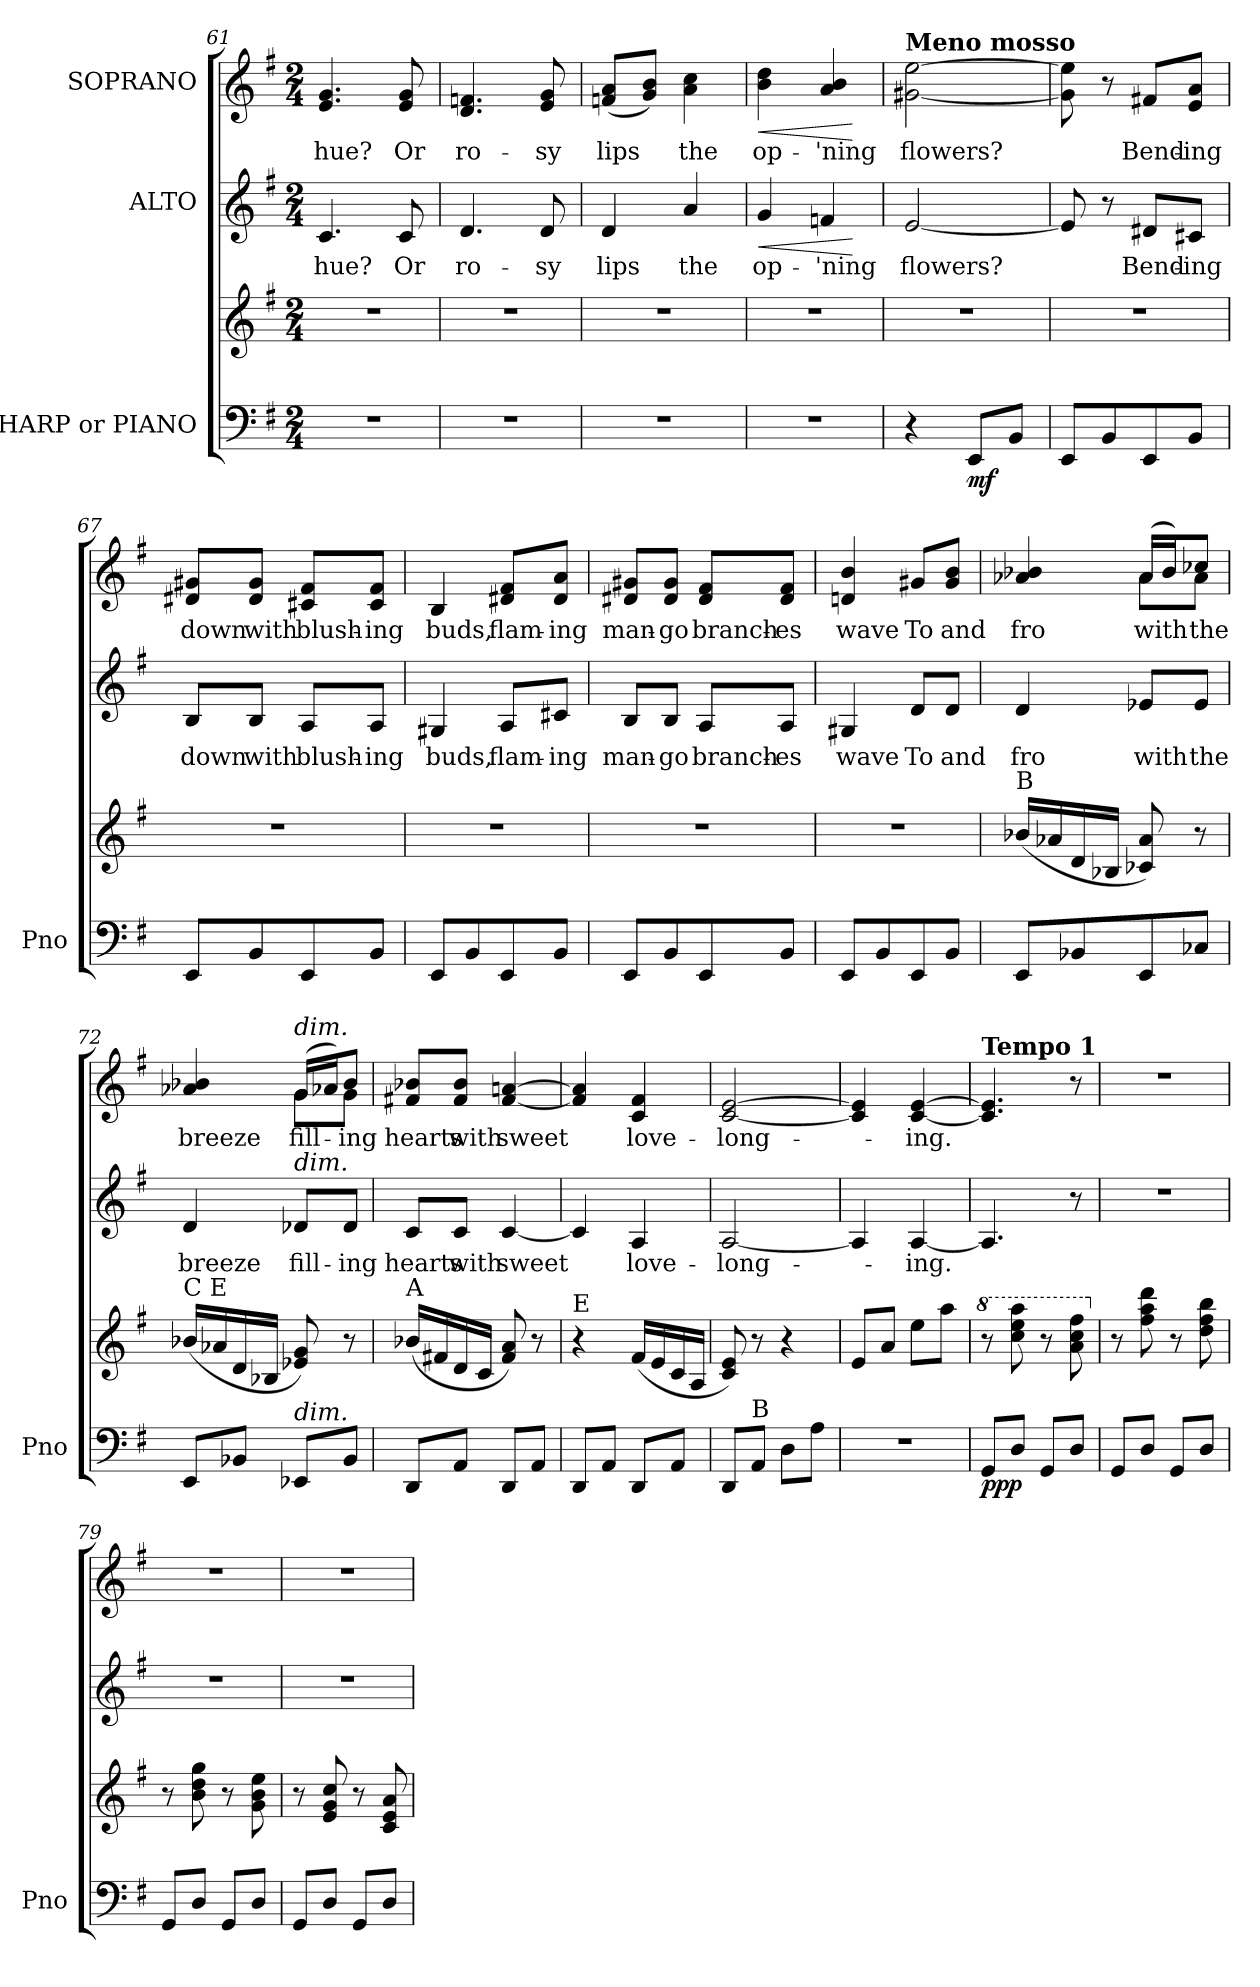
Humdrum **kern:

**kern	**kern	**dynam	**kern	**text	**dynam	**kern	**text	**dynam
*part3	*part3	*part3	*part2	*part2	*part2	*part1	*part1	*part1
*staff4	*staff3	*staff3/4	*staff2	*staff2	*staff2	*staff1	*staff1	*staff1
*I"HARP or PIANO	*	*	*I"ALTO	*	*	*I"SOPRANO	*	*
*I'Pno	*	*	*	*	*	*	*	*
*clefF4	*clefG2	*	*clefG2	*	*	*clefG2	*	*
*k[f#]	*k[f#]	*	*k[f#]	*	*	*k[f#]	*	*
*G:	*G:	*	*G:	*	*	*G:	*	*
*M2/4	*M2/4	*	*M2/4	*	*	*M2/4	*	*
=61	=61	=61	=61	=61	=61	=61	=61	=61
!	!	!	!	!LO:LY:b	!	!	!LO:LY:b	!
2r	2r	.	4.c/	hue?	.	4.e/ 4.g/	hue?	.
!	!	!	!	!LO:LY:b	!	!	!LO:LY:b	!
.	.	.	8c/	Or	.	8e/ 8g/	Or	.
=62	=62	=62	=62	=62	=62	=62	=62	=62
!	!	!	!	!LO:LY:b	!	!	!LO:LY:b	!
2r	2r	.	4.d/	ro-	.	4.d/ 4.fn/	ro-	.
!	!	!	!	!LO:LY:b	!	!	!LO:LY:b	!
.	.	.	8d/	-sy	.	8e/ 8g/	-sy	.
!!LO:PB:g=z
=63	=63	=63	=63	=63	=63	=63	=63	=63
!	!	!	!	!LO:LY:b	!	!	!LO:LY:b	!
2r	2r	.	4d/	lips	.	(<8fn/ 8a/L	lips	.
.	.	.	.	.	.	8g/ 8b/J)	.	.
!	!	!	!	!LO:LY:b	!	!	!LO:LY:b	!
.	.	.	4a/	the	.	4a\ 4cc\	the	.
=64	=64	=64	=64	=64	=64	=64	=64	=64
!	!	!	!	!LO:LY:b	!LO:HP:b	!	!LO:LY:b	!LO:HP:b
2r	2r	.	4g/	op-	<	4b\ 4dd\	op-	<
!	!	!	!	!LO:LY:b	!	!	!LO:LY:b	!
.	.	.	4fn/	-'ning	.	4a/ 4b/	-'ning	.
.	.	.	.	.	[	.	.	[
=65	=65	=65	=65	=65	=65	=65	=65	=65
!	!	!	!	!	!	!LO:TX:a:B:t=Meno mosso	!	!
!	!	!	!	!LO:LY:b	!	!	!LO:LY:b	!
4r	2r	.	[2e/	flowers?	.	[2g#X\ [2ee\	flowers?	.
!	!	!LO:DY:b=2	!	!	!	!	!	!
8EE/L	.	mf	.	.	.	.	.	.
8BB/J	.	.	.	.	.	.	.	.
=66	=66	=66	=66	=66	=66	=66	=66	=66
8EE/L	2r	.	8e/]	.	.	8g#\] 8ee\]	.	.
8BB/	.	.	8r	.	.	8r	.	.
!	!	!	!	!LO:LY:b	!	!	!LO:LY:b	!
8EE/	.	.	8d#X/L	Bend-	.	8f#X/L	Bend-	.
!	!	!	!	!LO:LY:b	!	!	!LO:LY:b	!
8BB/J	.	.	8c#X/J	-ing	.	8e/ 8a/J	-ing	.
=67	=67	=67	=67	=67	=67	=67	=67	=67
!	!	!	!	!LO:LY:b	!	!	!LO:LY:b	!
8EE/L	2r	.	8B/L	down	.	8d#X/ 8g#X/L	down	.
!	!	!	!	!LO:LY:b	!	!	!LO:LY:b	!
8BB/	.	.	8B/J	with	.	8d#/ 8g#/J	with	.
!	!	!	!	!LO:LY:b	!	!	!LO:LY:b	!
8EE/	.	.	8A/L	blush-	.	8c#X/ 8f#/L	blush-	.
!	!	!	!	!LO:LY:b	!	!	!LO:LY:b	!
8BB/J	.	.	8A/J	-ing	.	8c#/ 8f#/J	-ing	.
=68	=68	=68	=68	=68	=68	=68	=68	=68
!	!	!	!	!LO:LY:b	!	!	!LO:LY:b	!
8EE/L	2r	.	4G#X/	buds,	.	4B/	buds,	.
8BB/	.	.	.	.	.	.	.	.
!	!	!	!	!LO:LY:b	!	!	!LO:LY:b	!
8EE/	.	.	8A/L	flam-	.	8d#X/ 8f#/L	flam-	.
!	!	!	!	!LO:LY:b	!	!	!LO:LY:b	!
8BB/J	.	.	8c#X/J	-ing	.	8d#/ 8a/J	-ing	.
!!LO:PB:g=z
=69	=69	=69	=69	=69	=69	=69	=69	=69
!	!	!	!	!LO:LY:b	!	!	!LO:LY:b	!
8EE/L	2r	.	8B/L	man-	.	8d#X/ 8g#X/L	man-	.
!	!	!	!	!LO:LY:b	!	!	!LO:LY:b	!
8BB/	.	.	8B/J	-go	.	8d#/ 8g#/J	-go	.
!	!	!	!	!LO:LY:b	!	!	!LO:LY:b	!
8EE/	.	.	8A/L	branch-	.	8d#/ 8f#/L	branch-	.
!	!	!	!	!LO:LY:b	!	!	!LO:LY:b	!
8BB/J	.	.	8A/J	-es	.	8d#/ 8f#/J	-es	.
=70	=70	=70	=70	=70	=70	=70	=70	=70
!	!	!	!	!LO:LY:b	!	!	!LO:LY:b	!
8EE/L	2r	.	4G#X/	wave	.	4dn/ 4b/	wave	.
8BB/	.	.	.	.	.	.	.	.
!	!	!	!	!LO:LY:b	!	!	!LO:LY:b	!
8EE/	.	.	8d/L	To	.	8g#X/L	To	.
!	!	!	!	!LO:LY:b	!	!	!LO:LY:b	!
8BB/J	.	.	8d/J	and	.	8g#/ 8b/J	and	.
=71	=71	=71	=71	=71	=71	=71	=71	=71
!	!LO:TX:a:t=B	!	!	!	!	!	!	!
!	!	!	!	!LO:LY:b	!	!	!LO:LY:b	!
*	*	*	*	*	*	*^	*	*
8EE/L	(<16b-X/LL	.	4d/	fro	.	4a-X/ 4b-X/	4ryy	fro	.
.	16a-X/	.	.	.	.	.	.	.	.
8BB-X/	16d/	.	.	.	.	.	.	.	.
.	16B-X/JJ	.	.	.	.	.	.	.	.
!	!	!	!	!LO:LY:b	!	!	!	!LO:LY:b	!
8EE/	8c-X/ 8a-/)	.	8e-X/L	with	.	(>16a-/LL	8a-\L	with	.
.	.	.	.	.	.	16b-/J)	.	.	.
!	!	!	!	!LO:LY:b	!	!	!	!LO:LY:b	!
8C-X/J	8r	.	8e-/J	the	.	8cc-X/J	8a-\J	the	.
=72	=72	=72	=72	=72	=72	=72	=72	=72	=72
!	!LO:TX:a:t=C                   E	!	!	!	!	!	!	!	!
!	!	!	!	!LO:LY:b	!	!	!	!LO:LY:b	!
8EE/L	(<16b-X/LL	.	4d/	breeze	.	4a-X/ 4b-X/	4ryy	breeze	.
.	16a-X/	.	.	.	.	.	.	.	.
8BB-X/J	16d/	.	.	.	.	.	.	.	.
.	16B-X/JJ	.	.	.	.	.	.	.	.
!	!	!	!	!	!	!LO:TX:a:i:t=dim.	!	!	!
!	!	!	!LO:TX:a:i:t=dim.	!	!	!	!	!	!
!LO:TX:a:i:t=dim.	!	!	!	!	!	!	!	!	!
!	!	!	!	!LO:LY:b	!	!	!	!LO:LY:b	!
8EE-X/L	8e-X/ 8g/)	.	8d-X/L	fill-	.	(>16g/LL	8g\L	fill-	.
.	.	.	.	.	.	16a-X/J)	.	.	.
!	!	!	!	!LO:LY:b	!	!	!	!LO:LY:b	!
8BB-/J	8r	.	8d-/J	-ing	.	8b-/J	8g\J	-ing	.
!!LO:LB:g=z
=73	=73	=73	=73	=73	=73	=73	=73	=73	=73
!	!LO:TX:a:t=A	!	!	!	!	!	!	!	!
!	!	!	!	!LO:LY:b	!	!	!	!LO:LY:b	!
*	*	*	*	*	*	*v	*v	*	*
8DD/L	(<16b-X/LL	.	8c/L	hearts	.	8f#X/ 8b-X/L	hearts	.
.	16f#X/	.	.	.	.	.	.	.
!	!	!	!	!LO:LY:b	!	!	!LO:LY:b	!
8AA/J	16d/	.	8c/J	with	.	8f#/ 8b-/J	with	.
.	16c/JJ	.	.	.	.	.	.	.
!	!	!	!	!LO:LY:b	!	!	!LO:LY:b	!
8DD/L	8f#/ 8a/)	.	[4c/	sweet	.	[4f#/ [4an/	sweet	.
8AA/J	8r	.	.	.	.	.	.	.
=74	=74	=74	=74	=74	=74	=74	=74	=74
!	!LO:TX:a:t=E	!	!	!	!	!	!	!
8DD/L	4r	.	4c/]	.	.	4f#/] 4a/]	.	.
8AA/J	.	.	.	.	.	.	.	.
!	!	!	!	!LO:LY:b	!	!	!LO:LY:b	!
8DD/L	(<16f#/LL	.	4A/	love-	.	4c/ 4f#/	love-	.
.	16e/	.	.	.	.	.	.	.
8AA/J	16c/	.	.	.	.	.	.	.
.	16A/JJ	.	.	.	.	.	.	.
=75	=75	=75	=75	=75	=75	=75	=75	=75
!	!	!	!	!LO:LY:b	!	!	!LO:LY:b	!
8DD/L	8c/ 8e/)	.	[2A/	-long-	.	[2c/ [2e/	-long-	.
!LO:TX:a:t=B	!	!	!	!	!	!	!	!
8AA/J	8r	.	.	.	.	.	.	.
8D\L	4r	.	.	.	.	.	.	.
8A\J	.	.	.	.	.	.	.	.
=76	=76	=76	=76	=76	=76	=76	=76	=76
2r	8e/L	.	4A/]	.	.	4c/] 4e/]	.	.
.	8a/J	.	.	.	.	.	.	.
!	!	!	!	!LO:LY:b	!	!	!LO:LY:b	!
.	8ee\L	.	[4A/	-ing.	.	[4c/ [4e/	-ing.	.
.	8aa\J	.	.	.	.	.	.	.
=77	=77	=77	=77	=77	=77	=77	=77	=77
*	*8va	*	*	*	*	*	*	*
!	!	!	!	!	!	!LO:TX:a:B:t=Tempo 1	!	!
!	!	!LO:DY:b=2	!	!	!	!	!	!
8GG/L	8r	ppp	4.A/]	.	.	4.c/] 4.e/]	.	.
8D/J	8ccc\ 8eee\ 8aaa\	.	.	.	.	.	.	.
8GG/L	8r	.	.	.	.	.	.	.
8D/J	8aa\ 8ccc\ 8fff#\	.	8r	.	.	8r	.	.
=78	=78	=78	=78	=78	=78	=78	=78	=78
*	*X8va	*	*	*	*	*	*	*
8GG/L	8r	.	2r	.	.	2r	.	.
8D/J	8ff#\ 8aa\ 8ddd\	.	.	.	.	.	.	.
8GG/L	8r	.	.	.	.	.	.	.
8D/J	8dd\ 8ff#\ 8bb\	.	.	.	.	.	.	.
=79	=79	=79	=79	=79	=79	=79	=79	=79
8GG/L	8r	.	2r	.	.	2r	.	.
8D/J	8b\ 8dd\ 8gg\	.	.	.	.	.	.	.
8GG/L	8r	.	.	.	.	.	.	.
8D/J	8g\ 8b\ 8ee\	.	.	.	.	.	.	.
!!LO:PB:g=z
=80	=80	=80	=80	=80	=80	=80	=80	=80
8GG/L	8r	.	2r	.	.	2r	.	.
8D/J	8e/ 8g/ 8cc/	.	.	.	.	.	.	.
8GG/L	8r	.	.	.	.	.	.	.
8D/J	8c/ 8e/ 8a/	.	.	.	.	.	.	.
=	=	=	=	=	=	=	=	=
*-	*-	*-	*-	*-	*-	*-	*-	*-
